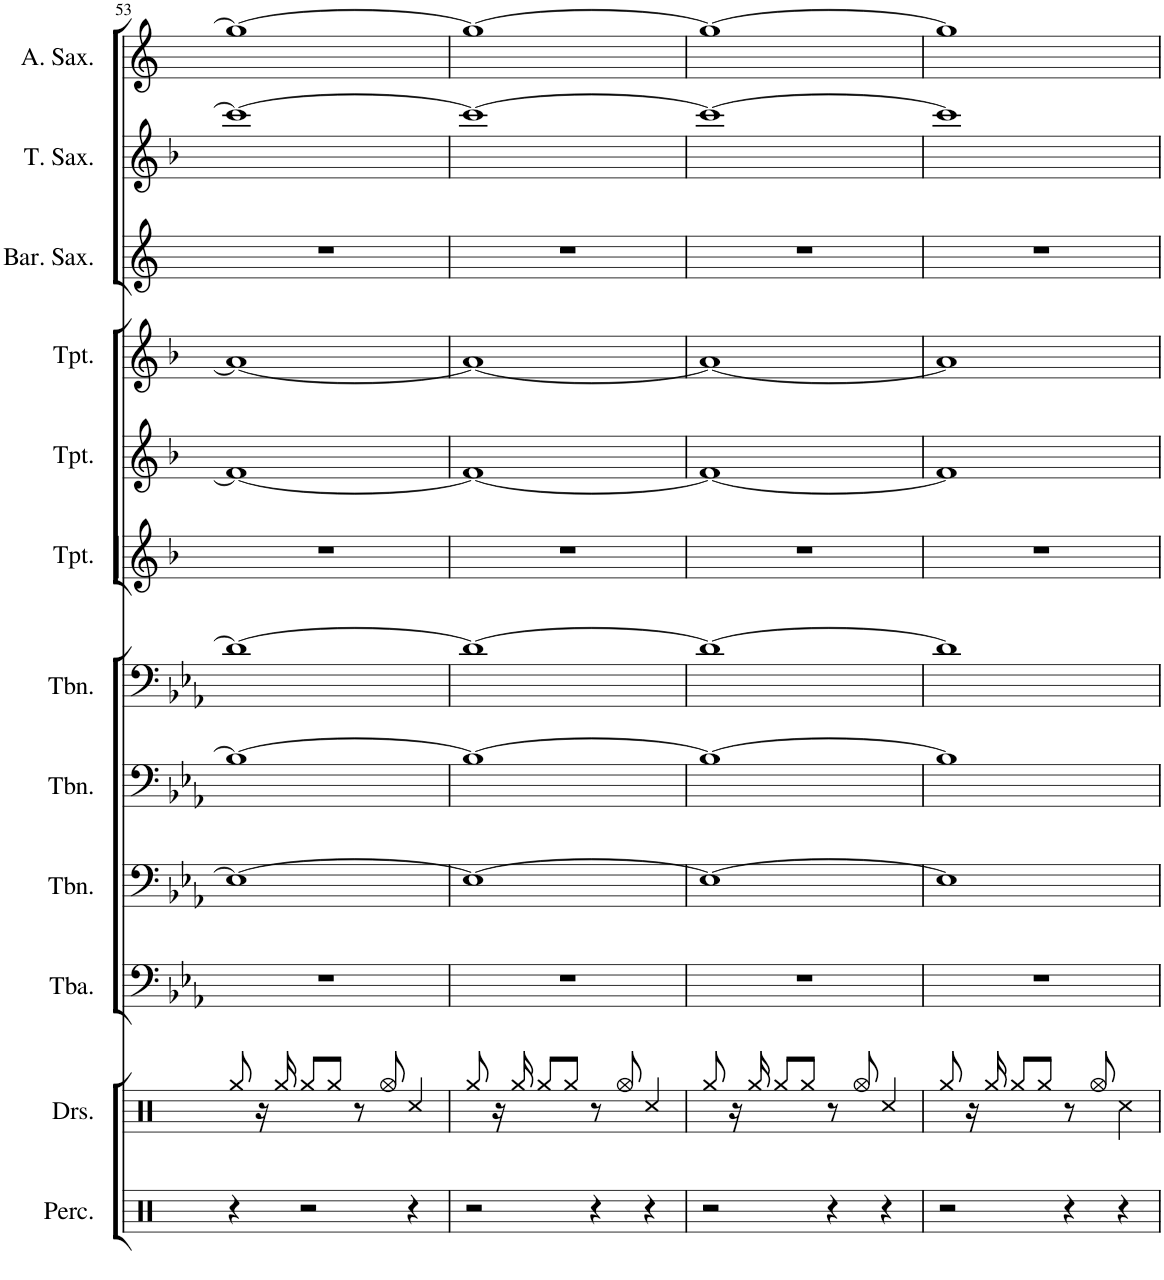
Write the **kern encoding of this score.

**kern	**kern	**kern	**kern	**kern	**kern	**kern	**kern	**kern	**kern	**kern	**kern
*part12	*part11	*part10	*part9	*part8	*part7	*part6	*part5	*part4	*part3	*part2	*part1
*staff12	*staff11	*staff10	*staff9	*staff8	*staff7	*staff6	*staff5	*staff4	*staff3	*staff2	*staff1
*I"Percussion	*I"Drumset	*I"Tuba	*I"Trombone	*I"Trombone	*I"Trombone	*I"Trumpet	*I"Trumpet	*I"Trumpet	*I"Baritone Saxophone	*I"Tenor Saxophone	*I"Alto Saxophone
*I'Perc.	*I'Drs.	*I'Tba.	*I'Tbn.	*I'Tbn.	*I'Tbn.	*I'Tpt.	*I'Tpt.	*I'Tpt.	*I'Bar. Sax.	*I'T. Sax.	*I'A. Sax.
!!LO:PB:g=z
*clefX	*clefX	*clefF4	*clefF4	*clefF4	*clefF4	*clefG2	*clefG2	*clefG2	*clefG2	*clefG2	*clefG2
*	*	*	*	*	*	*Trd1c2	*Trd1c2	*Trd1c2	*Trd12c21	*Trd8c14	*Trd5c9
*k[]	*k[]	*k[b-e-a-]	*k[b-e-a-]	*k[b-e-a-]	*k[b-e-a-]	*k[b-]	*k[b-]	*k[b-]	*k[]	*k[b-]	*k[]
*M4/4	*M4/4	*M4/4	*M4/4	*M4/4	*M4/4	*M4/4	*M4/4	*M4/4	*M4/4	*M4/4	*M4/4
=53	=53	=53	=53	=53	=53	=53	=53	=53	=53	=53	=53
4r	8Rgg/	1r	1E-_	1B-_	1d_	1r	1f_	1a_	1r	1ccc_	1gg_
.	16r	.	.	.	.	.	.	.	.	.	.
.	16Rgg/	.	.	.	.	.	.	.	.	.	.
2r	8Rgg/L	.	.	.	.	.	.	.	.	.	.
.	8Rgg/J	.	.	.	.	.	.	.	.	.	.
.	8r	.	.	.	.	.	.	.	.	.	.
.	8Rgg/	.	.	.	.	.	.	.	.	.	.
4r	4Rcc/	.	.	.	.	.	.	.	.	.	.
=54	=54	=54	=54	=54	=54	=54	=54	=54	=54	=54	=54
2r	8Rgg/	1r	1E-_	1B-_	1d_	1r	1f_	1a_	1r	1ccc_	1gg_
.	16r	.	.	.	.	.	.	.	.	.	.
.	16Rgg/	.	.	.	.	.	.	.	.	.	.
.	8Rgg/L	.	.	.	.	.	.	.	.	.	.
.	8Rgg/J	.	.	.	.	.	.	.	.	.	.
4r	8r	.	.	.	.	.	.	.	.	.	.
.	8Rgg/	.	.	.	.	.	.	.	.	.	.
4r	4Rcc/	.	.	.	.	.	.	.	.	.	.
=55	=55	=55	=55	=55	=55	=55	=55	=55	=55	=55	=55
2r	8Rgg/	1r	1E-_	1B-_	1d_	1r	1f_	1a_	1r	1ccc_	1gg_
.	16r	.	.	.	.	.	.	.	.	.	.
.	16Rgg/	.	.	.	.	.	.	.	.	.	.
.	8Rgg/L	.	.	.	.	.	.	.	.	.	.
.	8Rgg/J	.	.	.	.	.	.	.	.	.	.
4r	8r	.	.	.	.	.	.	.	.	.	.
.	8Rgg/	.	.	.	.	.	.	.	.	.	.
4r	4Rcc/	.	.	.	.	.	.	.	.	.	.
=56	=56	=56	=56	=56	=56	=56	=56	=56	=56	=56	=56
2r	8Rgg/	1r	1E-]	1B-]	1d]	1r	1f]	1a]	1r	1ccc]	1gg]
.	16r	.	.	.	.	.	.	.	.	.	.
.	16Rgg/	.	.	.	.	.	.	.	.	.	.
.	8Rgg/L	.	.	.	.	.	.	.	.	.	.
.	8Rgg/J	.	.	.	.	.	.	.	.	.	.
4r	8r	.	.	.	.	.	.	.	.	.	.
.	8Rgg/	.	.	.	.	.	.	.	.	.	.
4r	4Rcc\	.	.	.	.	.	.	.	.	.	.
=	=	=	=	=	=	=	=	=	=	=	=
*-	*-	*-	*-	*-	*-	*-	*-	*-	*-	*-	*-
